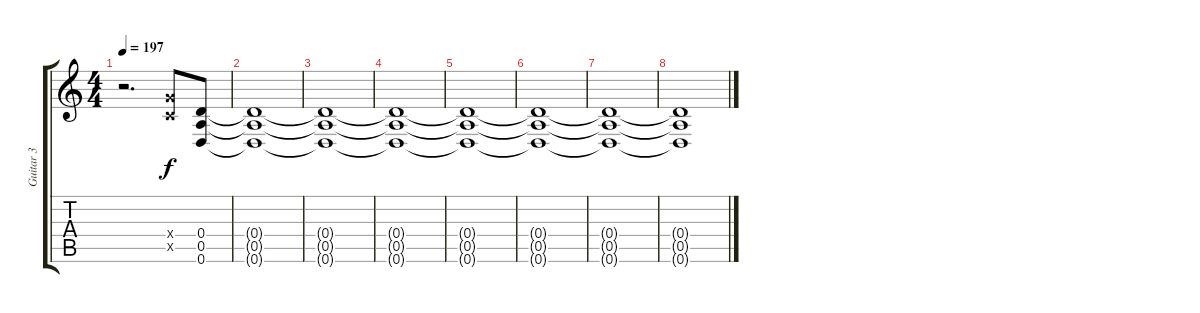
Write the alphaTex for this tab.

\track ("Guitar 3" "Guitar 3") {instrument distortionguitar}
\staff {score tabs}
\tuning (E4 B3 G3 D3 A2 D2) {hide}
\ts (4 4)
\tempo 197
\clef g2
\ks c
r.2{d dy f} (5.4{x} 3.5{x}).8 (0.4 0.5 0.6).8{volume 14} |
(0.4{t} 0.5{t} 0.6{t}).1 |
(0.4{t} 0.5{t} 0.6{t}).1 |
(0.4{t} 0.5{t} 0.6{t}).1 |
(0.4{t} 0.5{t} 0.6{t}).1 |
(0.4{t} 0.5{t} 0.6{t}).1 |
(0.4{t} 0.5{t} 0.6{t}).1 |
(0.4{t} 0.5{t} 0.6{t}).1
